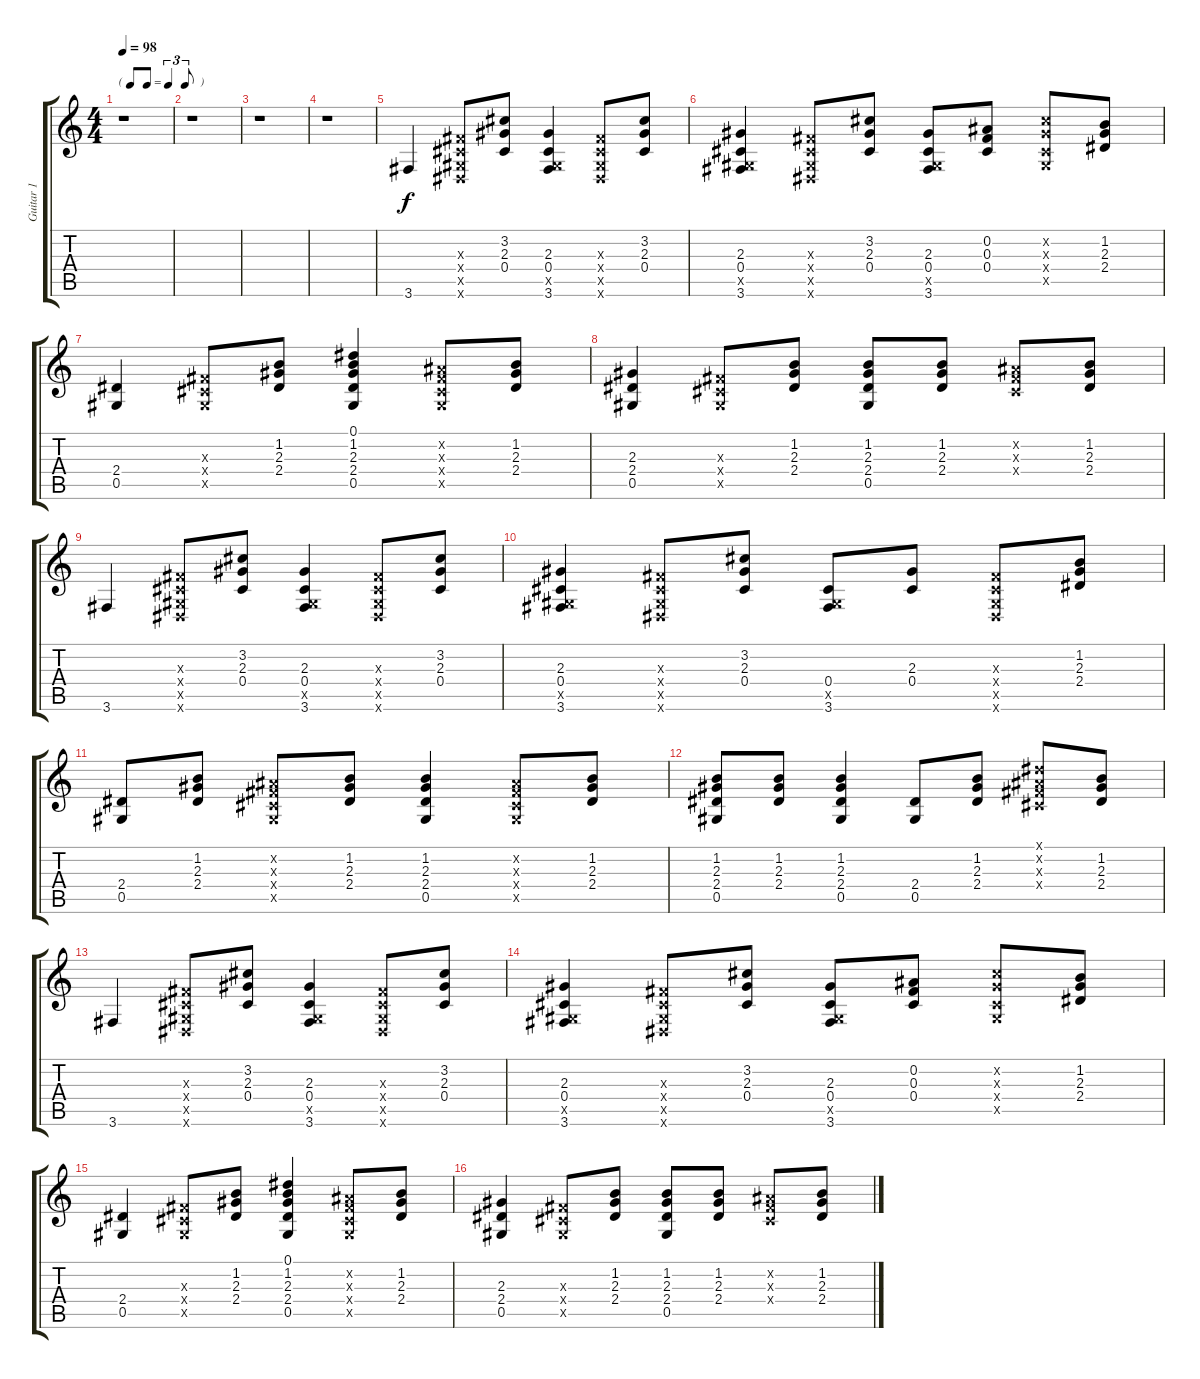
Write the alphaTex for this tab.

\track ("Guitar 1" "Guitar 1") {instrument electricguitarclean}
\staff {score tabs}
\tuning (Eb4 Bb3 Gb3 Db3 Ab2 Eb2) {hide}
\ts (4 4)
\tf triplet8th
\tempo 98
\clef g2
\ks c
r.1{dy f instrument electricguitarclean} |
r.1 |
r.1 |
r.1 |
3.6.4 (0.3{x} 0.4{x} 0.5{x} 0.6{x}).8 (3.2 2.3 0.4).8 (2.3 0.4 0.5{x} 3.6).4 (0.3{x} 0.4{x} 0.5{x} 0.6{x}).8 (3.2 2.3 0.4).8 |
(2.3 0.4 0.5{x} 3.6).4 (0.3{x} 0.4{x} 0.5{x} 0.6{x}).8 (3.2 2.3 0.4).8 (2.3 0.4 0.5{x} 3.6).8 (0.2 0.3 0.4).8 (3.2{x} 2.3{x} 0.4{x} 0.5{x}).8 (1.2 2.3 2.4).8 |
(2.4 0.5).4 (0.3{x} 0.4{x} 0.5{x}).8 (1.2 2.3 2.4).8 (0.1 1.2 2.3 2.4 0.5).4 (0.2{x} 0.3{x} 0.4{x} 0.5{x}).8 (1.2 2.3 2.4).8 |
(2.3 2.4 0.5).4 (0.3{x} 0.4{x} 0.5{x}).8 (1.2 2.3 2.4).8 (1.2 2.3 2.4 0.5).8 (1.2 2.3 2.4).8 (0.2{x} 0.3{x} 0.4{x}).8 (1.2 2.3 2.4).8 |
3.6.4 (0.3{x} 0.4{x} 0.5{x} 0.6{x}).8 (3.2 2.3 0.4).8 (2.3 0.4 0.5{x} 3.6).4 (0.3{x} 0.4{x} 0.5{x} 0.6{x}).8 (3.2 2.3 0.4).8 |
(2.3 0.4 0.5{x} 3.6).4 (0.3{x} 0.4{x} 0.5{x} 0.6{x}).8 (3.2 2.3 0.4).8 (0.4 0.5{x} 3.6).8 (2.3 0.4).8 (0.3{x} 0.4{x} 0.5{x} 0.6{x}).8 (1.2 2.3 2.4).8 |
(2.4 0.5).8 (1.2 2.3 2.4).8 (0.2{x} 0.3{x} 0.4{x} 0.5{x}).8 (1.2 2.3 2.4).8 (1.2 2.3 2.4 0.5).4 (0.2{x} 0.3{x} 0.4{x} 0.5{x}).8 (1.2 2.3 2.4).8 |
(1.2 2.3 2.4 0.5).8 (1.2 2.3 2.4).8 (1.2 2.3 2.4 0.5).4 (2.4 0.5).8 (1.2 2.3 2.4).8 (0.1{x} 0.2{x} 0.3{x} 0.4{x}).8 (1.2 2.3 2.4).8 |
3.6.4 (0.3{x} 0.4{x} 0.5{x} 0.6{x}).8 (3.2 2.3 0.4).8 (2.3 0.4 0.5{x} 3.6).4 (0.3{x} 0.4{x} 0.5{x} 0.6{x}).8 (3.2 2.3 0.4).8 |
(2.3 0.4 0.5{x} 3.6).4 (0.3{x} 0.4{x} 0.5{x} 0.6{x}).8 (3.2 2.3 0.4).8 (2.3 0.4 0.5{x} 3.6).8 (0.2 0.3 0.4).8 (3.2{x} 2.3{x} 0.4{x} 0.5{x}).8 (1.2 2.3 2.4).8 |
(2.4 0.5).4 (0.3{x} 0.4{x} 0.5{x}).8 (1.2 2.3 2.4).8 (0.1 1.2 2.3 2.4 0.5).4 (0.2{x} 0.3{x} 0.4{x} 0.5{x}).8 (1.2 2.3 2.4).8 |
(2.3 2.4 0.5).4 (0.3{x} 0.4{x} 0.5{x}).8 (1.2 2.3 2.4).8 (1.2 2.3 2.4 0.5).8 (1.2 2.3 2.4).8 (0.2{x} 0.3{x} 0.4{x}).8 (1.2 2.3 2.4).8
